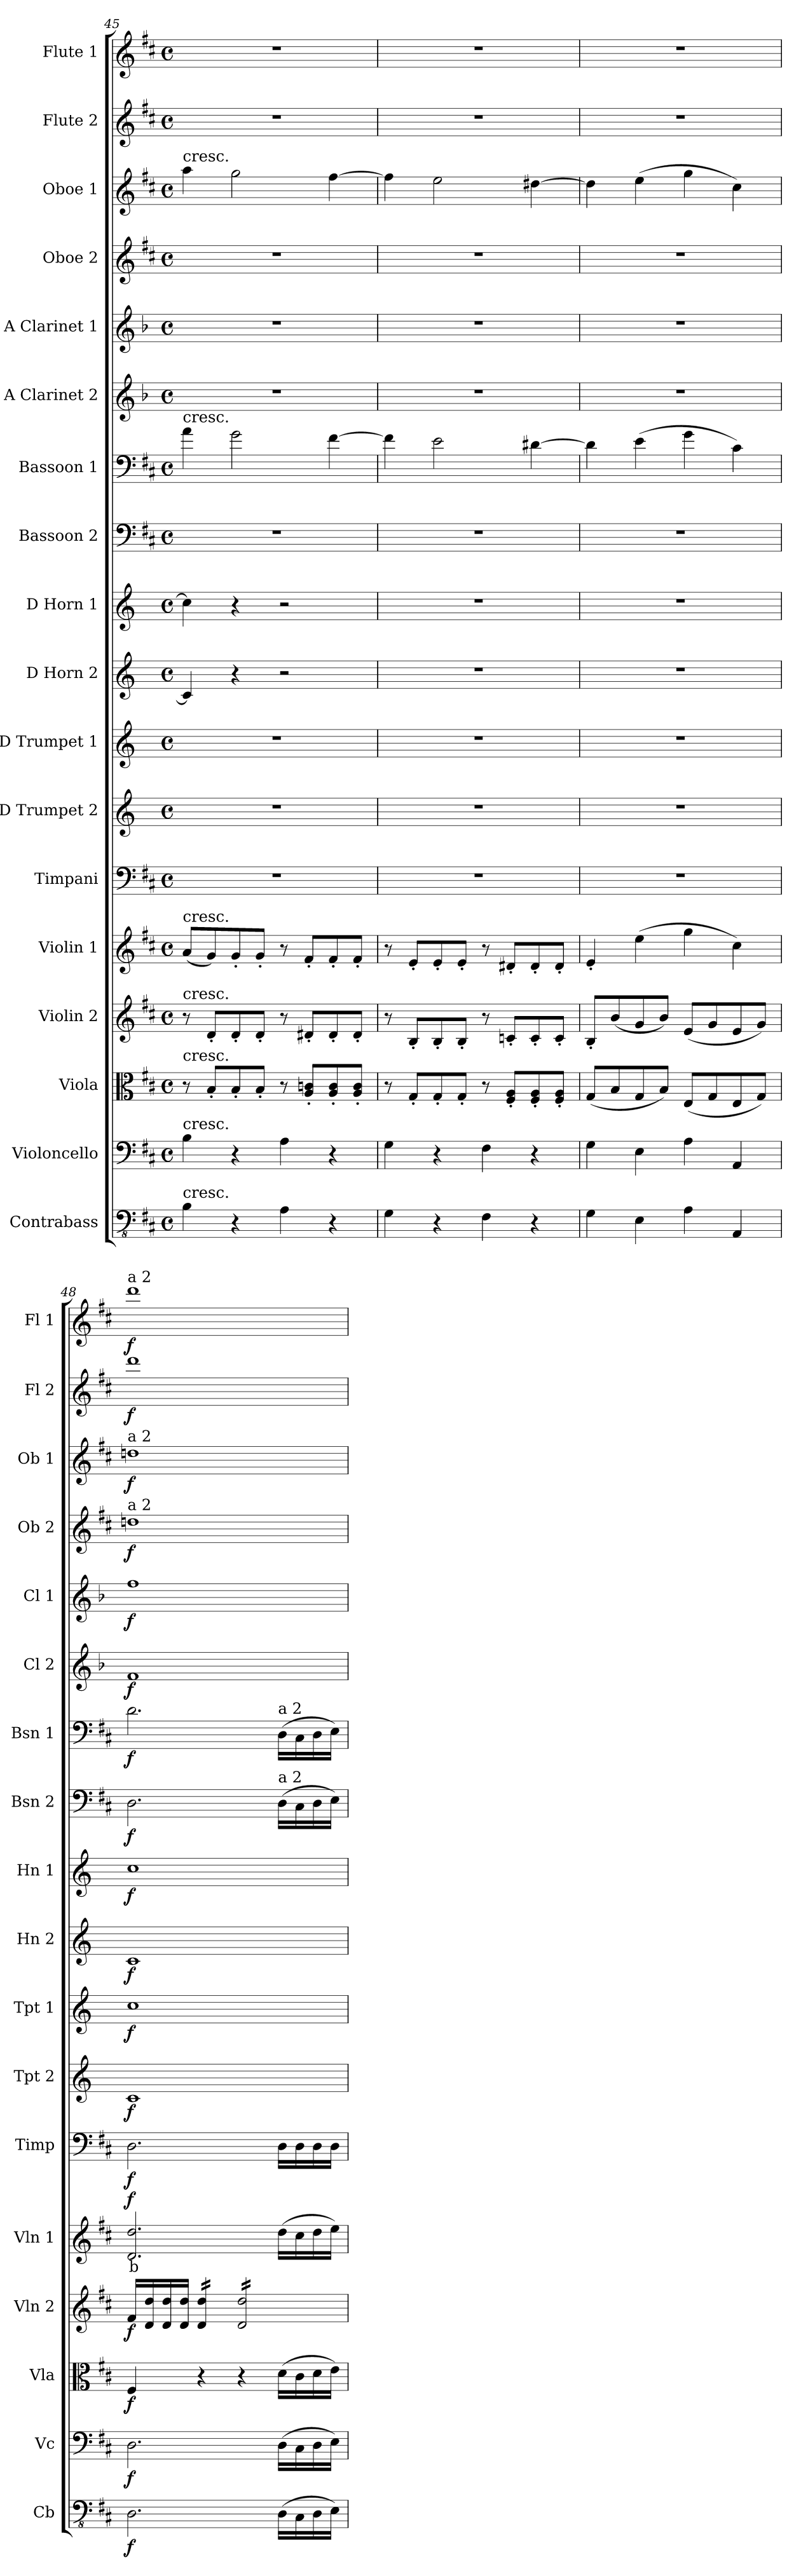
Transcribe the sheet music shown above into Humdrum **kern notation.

**kern	**dynam	**kern	**dynam	**kern	**dynam	**kern	**dynam	**kern	**text	**dynam	**kern	**dynam	**kern	**dynam	**kern	**dynam	**kern	**dynam	**kern	**dynam	**kern	**dynam	**kern	**dynam	**kern	**dynam	**kern	**dynam	**kern	**dynam	**kern	**dynam	**kern	**dynam	**kern	**dynam
*part18	*part18	*part17	*part17	*part16	*part16	*part15	*part15	*part14	*part14	*part14	*part13	*part13	*part12	*part12	*part11	*part11	*part10	*part10	*part9	*part9	*part8	*part8	*part7	*part7	*part6	*part6	*part5	*part5	*part4	*part4	*part3	*part3	*part2	*part2	*part1	*part1
*staff18	*staff18	*staff17	*staff17	*staff16	*staff16	*staff15	*staff15	*staff14	*staff14	*staff14	*staff13	*staff13	*staff12	*staff12	*staff11	*staff11	*staff10	*staff10	*staff9	*staff9	*staff8	*staff8	*staff7	*staff7	*staff6	*staff6	*staff5	*staff5	*staff4	*staff4	*staff3	*staff3	*staff2	*staff2	*staff1	*staff1
*I"Contrabass	*	*I"Violoncello	*	*I"Viola	*	*I"Violin 2	*	*I"Violin 1	*	*	*I"Timpani	*	*I"D Trumpet 2	*	*I"D Trumpet 1	*	*I"D Horn 2	*	*I"D Horn 1	*	*I"Bassoon 2	*	*I"Bassoon 1	*	*I"A Clarinet 2	*	*I"A Clarinet 1	*	*I"Oboe 2	*	*I"Oboe 1	*	*I"Flute 2	*	*I"Flute 1	*
*I'Cb	*	*I'Vc	*	*I'Vla	*	*I'Vln 2	*	*I'Vln 1	*	*	*I'Timp	*	*I'Tpt 2	*	*I'Tpt 1	*	*I'Hn 2	*	*I'Hn 1	*	*I'Bsn 2	*	*I'Bsn 1	*	*I'Cl 2	*	*I'Cl 1	*	*I'Ob 2	*	*I'Ob 1	*	*I'Fl 2	*	*I'Fl 1	*
*clefFv4	*	*clefF4	*	*clefC3	*	*clefG2	*	*clefG2	*	*	*clefF4	*	*clefG2	*	*clefG2	*	*clefG2	*	*clefG2	*	*clefF4	*	*clefF4	*	*clefG2	*	*clefG2	*	*clefG2	*	*clefG2	*	*clefG2	*	*clefG2	*
*	*	*	*	*	*	*	*	*	*	*	*	*	*ITrd-1c-2	*	*ITrd-1c-2	*	*ITrd6c10	*	*ITrd6c10	*	*	*	*	*	*ITrd2c3	*	*ITrd2c3	*	*	*	*	*	*	*	*	*
*k[f#c#]	*	*k[f#c#]	*	*k[f#c#]	*	*k[f#c#]	*	*k[f#c#]	*	*	*k[f#c#]	*	*k[f#c#]	*	*k[f#c#]	*	*k[f#c#]	*	*k[f#c#]	*	*k[f#c#]	*	*k[f#c#]	*	*k[f#c#]	*	*k[f#c#]	*	*k[f#c#]	*	*k[f#c#]	*	*k[f#c#]	*	*k[f#c#]	*
*M4/4	*	*M4/4	*	*M4/4	*	*M4/4	*	*M4/4	*	*	*M4/4	*	*M4/4	*	*M4/4	*	*M4/4	*	*M4/4	*	*M4/4	*	*M4/4	*	*M4/4	*	*M4/4	*	*M4/4	*	*M4/4	*	*M4/4	*	*M4/4	*
*met(c)	*	*met(c)	*	*met(c)	*	*met(c)	*	*met(c)	*	*	*met(c)	*	*met(c)	*	*met(c)	*	*met(c)	*	*met(c)	*	*met(c)	*	*met(c)	*	*met(c)	*	*met(c)	*	*met(c)	*	*met(c)	*	*met(c)	*	*met(c)	*
=45	=45	=45	=45	=45	=45	=45	=45	=45	=45	=45	=45	=45	=45	=45	=45	=45	=45	=45	=45	=45	=45	=45	=45	=45	=45	=45	=45	=45	=45	=45	=45	=45	=45	=45	=45	=45
!	!	!	!	!	!	!	!	!	!	!	!	!	!	!	!	!	!	!	!	!	!	!	!	!	!	!	!	!	!	!	!LO:TX:a:t=cresc.	!	!	!	!	!
!	!	!	!	!	!	!	!	!	!	!	!	!	!	!	!	!	!	!	!	!	!	!	!LO:TX:a:t=cresc.	!	!	!	!	!	!	!	!	!	!	!	!	!
!	!	!	!	!	!	!	!	!LO:TX:a:t=cresc.	!	!	!	!	!	!	!	!	!	!	!	!	!	!	!	!	!	!	!	!	!	!	!	!	!	!	!	!
!	!	!	!	!	!	!LO:TX:a:t=cresc.	!	!	!	!	!	!	!	!	!	!	!	!	!	!	!	!	!	!	!	!	!	!	!	!	!	!	!	!	!	!
!	!	!	!	!LO:TX:a:t=cresc.	!	!	!	!	!	!	!	!	!	!	!	!	!	!	!	!	!	!	!	!	!	!	!	!	!	!	!	!	!	!	!	!
!	!	!LO:TX:a:t=cresc.	!	!	!	!	!	!	!	!	!	!	!	!	!	!	!	!	!	!	!	!	!	!	!	!	!	!	!	!	!	!	!	!	!	!
!LO:TX:a:t=cresc.	!	!	!	!	!	!	!	!	!	!	!	!	!	!	!	!	!	!	!	!	!	!	!	!	!	!	!	!	!	!	!	!	!	!	!	!
4BB\	.	4B\	.	8r	.	8r	.	(8a/L	.	.	1r	.	1r	.	1r	.	4D/]	.	4d\]	.	1r	.	4a\	.	1r	.	1r	.	1r	.	4aa\	.	1r	.	1r	.
.	.	.	.	8B'/L	.	8d'/L	.	8g/)	.	.	.	.	.	.	.	.	.	.	.	.	.	.	.	.	.	.	.	.	.	.	.	.	.	.	.	.
4r	.	4r	.	8B'/	.	8d'/	.	8g'/	.	.	.	.	.	.	.	.	4r	.	4r	.	.	.	2g\	.	.	.	.	.	.	.	2gg\	.	.	.	.	.
.	.	.	.	8B'/J	.	8d'/J	.	8g'/J	.	.	.	.	.	.	.	.	.	.	.	.	.	.	.	.	.	.	.	.	.	.	.	.	.	.	.	.
4AA\	.	4A\	.	8r	.	8r	.	8r	.	.	.	.	.	.	.	.	2r	.	2r	.	.	.	.	.	.	.	.	.	.	.	.	.	.	.	.	.
.	.	.	.	8A/' 8cn/'L	.	8d#X'/L	.	8f#'/L	.	.	.	.	.	.	.	.	.	.	.	.	.	.	.	.	.	.	.	.	.	.	.	.	.	.	.	.
4r	.	4r	.	8A/' 8c/'	.	8d#'/	.	8f#'/	.	.	.	.	.	.	.	.	.	.	.	.	.	.	[4f#\	.	.	.	.	.	.	.	[4ff#\	.	.	.	.	.
.	.	.	.	8A/' 8c/'J	.	8d#'/J	.	8f#'/J	.	.	.	.	.	.	.	.	.	.	.	.	.	.	.	.	.	.	.	.	.	.	.	.	.	.	.	.
=46	=46	=46	=46	=46	=46	=46	=46	=46	=46	=46	=46	=46	=46	=46	=46	=46	=46	=46	=46	=46	=46	=46	=46	=46	=46	=46	=46	=46	=46	=46	=46	=46	=46	=46	=46	=46
4GG\	.	4G\	.	8r	.	8r	.	8r	.	.	1r	.	1r	.	1r	.	1r	.	1r	.	1r	.	4f#\]	.	1r	.	1r	.	1r	.	4ff#\]	.	1r	.	1r	.
.	.	.	.	8G'/L	.	8B'/L	.	8e'/L	.	.	.	.	.	.	.	.	.	.	.	.	.	.	.	.	.	.	.	.	.	.	.	.	.	.	.	.
4r	.	4r	.	8G'/	.	8B'/	.	8e'/	.	.	.	.	.	.	.	.	.	.	.	.	.	.	2e\	.	.	.	.	.	.	.	2ee\	.	.	.	.	.
.	.	.	.	8G'/J	.	8B'/J	.	8e'/J	.	.	.	.	.	.	.	.	.	.	.	.	.	.	.	.	.	.	.	.	.	.	.	.	.	.	.	.
4FF#\	.	4F#\	.	8r	.	8r	.	8r	.	.	.	.	.	.	.	.	.	.	.	.	.	.	.	.	.	.	.	.	.	.	.	.	.	.	.	.
.	.	.	.	8F#/' 8A/'L	.	8cn'/L	.	8d#X'/L	.	.	.	.	.	.	.	.	.	.	.	.	.	.	.	.	.	.	.	.	.	.	.	.	.	.	.	.
4r	.	4r	.	8F#/' 8A/'	.	8c'/	.	8d#'/	.	.	.	.	.	.	.	.	.	.	.	.	.	.	[4d#X\	.	.	.	.	.	.	.	[4dd#X\	.	.	.	.	.
.	.	.	.	8F#/' 8A/'J	.	8c'/J	.	8d#'/J	.	.	.	.	.	.	.	.	.	.	.	.	.	.	.	.	.	.	.	.	.	.	.	.	.	.	.	.
!!LO:PB:g=z
=47	=47	=47	=47	=47	=47	=47	=47	=47	=47	=47	=47	=47	=47	=47	=47	=47	=47	=47	=47	=47	=47	=47	=47	=47	=47	=47	=47	=47	=47	=47	=47	=47	=47	=47	=47	=47
4GG\	.	4G\	.	(8G/L	.	8B'/L	.	4e'/	.	.	1r	.	1r	.	1r	.	1r	.	1r	.	1r	.	4d#\]	.	1r	.	1r	.	1r	.	4dd#\]	.	1r	.	1r	.
.	.	.	.	8B/	.	(8b/	.	.	.	.	.	.	.	.	.	.	.	.	.	.	.	.	.	.	.	.	.	.	.	.	.	.	.	.	.	.
4EE\	.	4E\	.	8G/	.	8g/	.	(4ee\	.	.	.	.	.	.	.	.	.	.	.	.	.	.	(4e\	.	.	.	.	.	.	.	(4ee\	.	.	.	.	.
.	.	.	.	8B/J)	.	8b/J)	.	.	.	.	.	.	.	.	.	.	.	.	.	.	.	.	.	.	.	.	.	.	.	.	.	.	.	.	.	.
4AA\	.	4A\	.	(8E/L	.	(8e/L	.	4gg\	.	.	.	.	.	.	.	.	.	.	.	.	.	.	4g\	.	.	.	.	.	.	.	4gg\	.	.	.	.	.
.	.	.	.	8G/	.	8g/	.	.	.	.	.	.	.	.	.	.	.	.	.	.	.	.	.	.	.	.	.	.	.	.	.	.	.	.	.	.
4AAA/	.	4AA/	.	8E/	.	8e/	.	4cc#\)	.	.	.	.	.	.	.	.	.	.	.	.	.	.	4c#\)	.	.	.	.	.	.	.	4cc#\)	.	.	.	.	.
.	.	.	.	8G/J)	.	8g/J)	.	.	.	.	.	.	.	.	.	.	.	.	.	.	.	.	.	.	.	.	.	.	.	.	.	.	.	.	.	.
=48	=48	=48	=48	=48	=48	=48	=48	=48	=48	=48	=48	=48	=48	=48	=48	=48	=48	=48	=48	=48	=48	=48	=48	=48	=48	=48	=48	=48	=48	=48	=48	=48	=48	=48	=48	=48
!	!	!	!	!	!	!	!	!	!	!	!	!	!	!	!	!	!	!	!	!	!	!	!	!	!	!	!	!	!	!	!	!	!	!	!LO:TX:a:t=a 2	!
!	!	!	!	!	!	!	!	!	!	!	!	!	!	!	!	!	!	!	!	!	!	!	!	!	!	!	!	!	!	!	!LO:TX:a:t=a 2	!	!	!	!	!
!	!	!	!	!	!	!	!	!	!	!	!	!	!	!	!	!	!	!	!	!	!	!	!	!	!	!	!	!	!LO:TX:a:t=a 2	!	!	!	!	!	!	!
!	!LO:DY:b	!	!LO:DY:b	!	!LO:DY:b	!	!LO:DY:b	!	!LO:LY:b:color=#FF0000	!LO:DY:b	!	!LO:DY:b	!	!LO:DY:b	!	!LO:DY:b	!	!LO:DY:b	!	!LO:DY:b	!	!LO:DY:b	!	!LO:DY:b	!	!LO:DY:b	!	!LO:DY:b	!	!LO:DY:b	!	!LO:DY:b	!	!LO:DY:b	!	!LO:DY:b
2.DD\	f	2.D\	f	4F#/	f	16f#/LL	f	2.d/ 2.dd/	b	f	2.D\	f	1d	f	1dd	f	1D	f	1d	f	2.D\	f	2.d\	f	1d	f	1dd	f	1ddn	f	1ddn	f	1ddd	f	1ddd	f
.	.	.	.	.	.	16d/ 16dd/	.	.	.	.	.	.	.	.	.	.	.	.	.	.	.	.	.	.	.	.	.	.	.	.	.	.	.	.	.	.
.	.	.	.	.	.	16d/ 16dd/	.	.	.	.	.	.	.	.	.	.	.	.	.	.	.	.	.	.	.	.	.	.	.	.	.	.	.	.	.	.
.	.	.	.	.	.	16d/ 16dd/JJ	.	.	.	.	.	.	.	.	.	.	.	.	.	.	.	.	.	.	.	.	.	.	.	.	.	.	.	.	.	.
*	*	*	*	*	*	*tremolo	*	*	*	*	*	*	*	*	*	*	*	*	*	*	*	*	*	*	*	*	*	*	*	*	*	*	*	*	*	*
.	.	.	.	4r	.	16d/ 16dd/LL	.	.	.	.	.	.	.	.	.	.	.	.	.	.	.	.	.	.	.	.	.	.	.	.	.	.	.	.	.	.
.	.	.	.	.	.	16d/ 16dd/	.	.	.	.	.	.	.	.	.	.	.	.	.	.	.	.	.	.	.	.	.	.	.	.	.	.	.	.	.	.
.	.	.	.	.	.	16d/ 16dd/	.	.	.	.	.	.	.	.	.	.	.	.	.	.	.	.	.	.	.	.	.	.	.	.	.	.	.	.	.	.
.	.	.	.	.	.	16d/ 16dd/JJ	.	.	.	.	.	.	.	.	.	.	.	.	.	.	.	.	.	.	.	.	.	.	.	.	.	.	.	.	.	.
.	.	.	.	4r	.	16d/ 16dd/LL	.	.	.	.	.	.	.	.	.	.	.	.	.	.	.	.	.	.	.	.	.	.	.	.	.	.	.	.	.	.
.	.	.	.	.	.	16d/ 16dd/	.	.	.	.	.	.	.	.	.	.	.	.	.	.	.	.	.	.	.	.	.	.	.	.	.	.	.	.	.	.
.	.	.	.	.	.	16d/ 16dd/	.	.	.	.	.	.	.	.	.	.	.	.	.	.	.	.	.	.	.	.	.	.	.	.	.	.	.	.	.	.
.	.	.	.	.	.	16d/ 16dd/	.	.	.	.	.	.	.	.	.	.	.	.	.	.	.	.	.	.	.	.	.	.	.	.	.	.	.	.	.	.
!	!	!	!	!	!	!	!	!	!	!	!	!	!	!	!	!	!	!	!	!	!	!	!LO:TX:a:t=a 2	!	!	!	!	!	!	!	!	!	!	!	!	!
!	!	!	!	!	!	!	!	!	!	!	!	!	!	!	!	!	!	!	!	!	!LO:TX:a:t=a 2	!	!	!	!	!	!	!	!	!	!	!	!	!	!	!
(16DD\LL	.	(16D\LL	.	(16d\LL	.	16d/ 16dd/	.	(16dd\LL	.	.	16D\LL	.	.	.	.	.	.	.	.	.	(16D\LL	.	(16D\LL	.	.	.	.	.	.	.	.	.	.	.	.	.
16CC#\	.	16C#\	.	16c#\	.	16d/ 16dd/	.	16cc#\	.	.	16D\	.	.	.	.	.	.	.	.	.	16C#\	.	16C#\	.	.	.	.	.	.	.	.	.	.	.	.	.
16DD\	.	16D\	.	16d\	.	16d/ 16dd/	.	16dd\	.	.	16D\	.	.	.	.	.	.	.	.	.	16D\	.	16D\	.	.	.	.	.	.	.	.	.	.	.	.	.
16EE\JJ)	.	16E\JJ)	.	16e\JJ)	.	16d/ 16dd/JJ	.	16ee\JJ)	.	.	16D\JJ	.	.	.	.	.	.	.	.	.	16E\JJ)	.	16E\JJ)	.	.	.	.	.	.	.	.	.	.	.	.	.
*	*	*	*	*	*	*Xtremolo	*	*	*	*	*	*	*	*	*	*	*	*	*	*	*	*	*	*	*	*	*	*	*	*	*	*	*	*	*	*
=	=	=	=	=	=	=	=	=	=	=	=	=	=	=	=	=	=	=	=	=	=	=	=	=	=	=	=	=	=	=	=	=	=	=	=	=
*-	*-	*-	*-	*-	*-	*-	*-	*-	*-	*-	*-	*-	*-	*-	*-	*-	*-	*-	*-	*-	*-	*-	*-	*-	*-	*-	*-	*-	*-	*-	*-	*-	*-	*-	*-	*-
